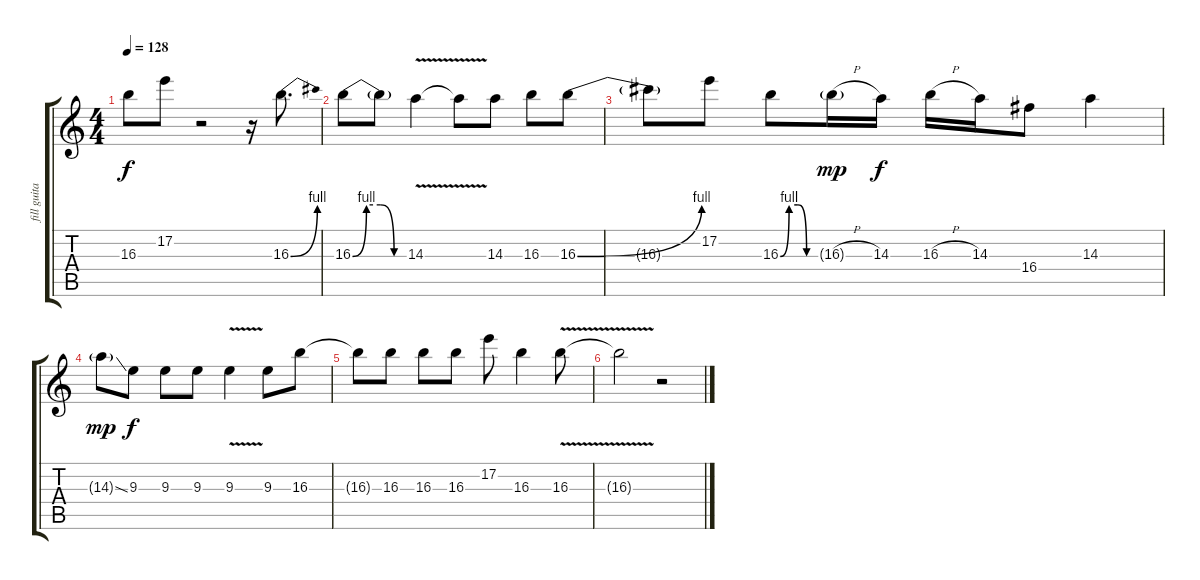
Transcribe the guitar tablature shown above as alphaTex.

\track ("fill guitar/ Gtr 3 Mike" "fill guita") {instrument distortionguitar}
\staff {score tabs}
\tuning (E4 B3 G3 D3 A2 E2) {hide}
\ts (4 4)
\tempo 128
\clef g2
\ks c
16.3{t}.8{dy f} 17.2.8 r.2 r.16 16.3{be (bend 0 0 60 4)}.8{d} |
16.3{be (custom 0 0 15 4 30 4 45 0 60 0)}.8 16.3{t}.8 14.3{v}.4 14.3{t}.8 14.3.8 16.3.8 16.3{be (bend 0 0 60 4)}.8 |
16.3{t}.8 17.2.8 16.3{be (custom 0 0 15 4 30 4 45 0 60 0)}.8 16.3{h g}.16{dy mp} 14.3.16{dy f} 16.3{h}.16 14.3.16 16.4.8 14.3.4 |
14.3{ss g}.8{dy mp} 9.3.8{dy f} 9.3.8 9.3.8 9.3{v}.4 9.3.8 16.3.8 |
16.3{t}.8 16.3.8 16.3.8 16.3.8 17.2.8 16.3.4 16.3{v}.8 |
16.3{v t}.2 r.2
